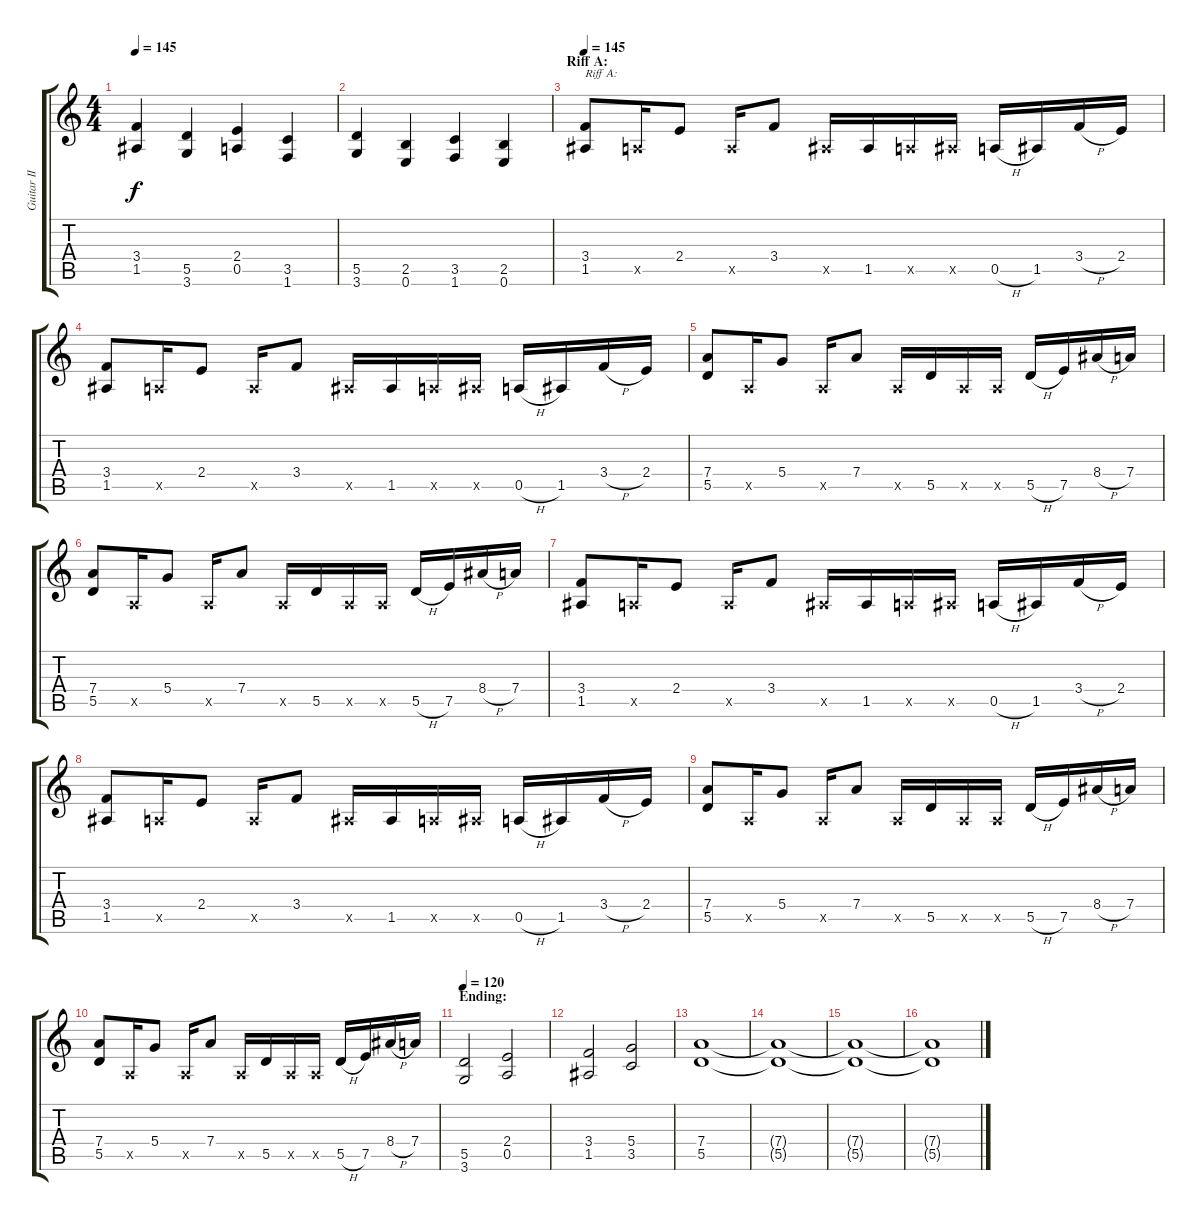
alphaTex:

\track ("Guitar II" "Guitar II") {instrument distortionguitar}
\staff {score tabs}
\tuning (E4 B3 G3 D3 A2 E2) {hide}
\ts (4 4)
\tempo 145
\clef g2
\ks c
(3.4 1.5).4{dy f} (5.5 3.6).4 (2.4 0.5).4 (3.5 1.6).4 |
(5.5 3.6).4 (2.5 0.6).4 (3.5 1.6).4 (2.5 0.6).4 |
\section ("" "Riff A:")
\tempo 145
(3.4 1.5).8{txt "Riff A:"} 0.5{x}.16 2.4.8 0.5{x}.16 3.4.8 1.5{x}.16 1.5.16 0.5{x}.16 1.5{x}.16 0.5{h}.16 1.5.16 3.4{h}.16 2.4.16 |
(3.4 1.5).8 0.5{x}.16 2.4.8 0.5{x}.16 3.4.8 1.5{x}.16 1.5.16 0.5{x}.16 1.5{x}.16 0.5{h}.16 1.5.16 3.4{h}.16 2.4.16 |
(7.4 5.5).8 0.5{x}.16 5.4.8 0.5{x}.16 7.4.8 0.5{x}.16 5.5.16 0.5{x}.16 0.5{x}.16 5.5{h}.16 7.5.16 8.4{h}.16 7.4.16 |
(7.4 5.5).8 0.5{x}.16 5.4.8 0.5{x}.16 7.4.8 0.5{x}.16 5.5.16 0.5{x}.16 0.5{x}.16 5.5{h}.16 7.5.16 8.4{h}.16 7.4.16 |
(3.4 1.5).8 0.5{x}.16 2.4.8 0.5{x}.16 3.4.8 1.5{x}.16 1.5.16 0.5{x}.16 1.5{x}.16 0.5{h}.16 1.5.16 3.4{h}.16 2.4.16 |
(3.4 1.5).8 0.5{x}.16 2.4.8 0.5{x}.16 3.4.8 1.5{x}.16 1.5.16 0.5{x}.16 1.5{x}.16 0.5{h}.16 1.5.16 3.4{h}.16 2.4.16 |
(7.4 5.5).8 0.5{x}.16 5.4.8 0.5{x}.16 7.4.8 0.5{x}.16 5.5.16 0.5{x}.16 0.5{x}.16 5.5{h}.16 7.5.16 8.4{h}.16 7.4.16 |
(7.4 5.5).8 0.5{x}.16 5.4.8 0.5{x}.16 7.4.8 0.5{x}.16 5.5.16 0.5{x}.16 0.5{x}.16 5.5{h}.16 7.5.16 8.4{h}.16 7.4.16 |
\section ("" "Ending:")
\tempo 120
(5.5 3.6).2 (2.4 0.5).2 |
(3.4 1.5).2 (5.4 3.5).2 |
(7.4 5.5).1 |
(7.4{t} 5.5{t}).1 |
(7.4{t} 5.5{t}).1 |
(7.4{t} 5.5{t}).1
